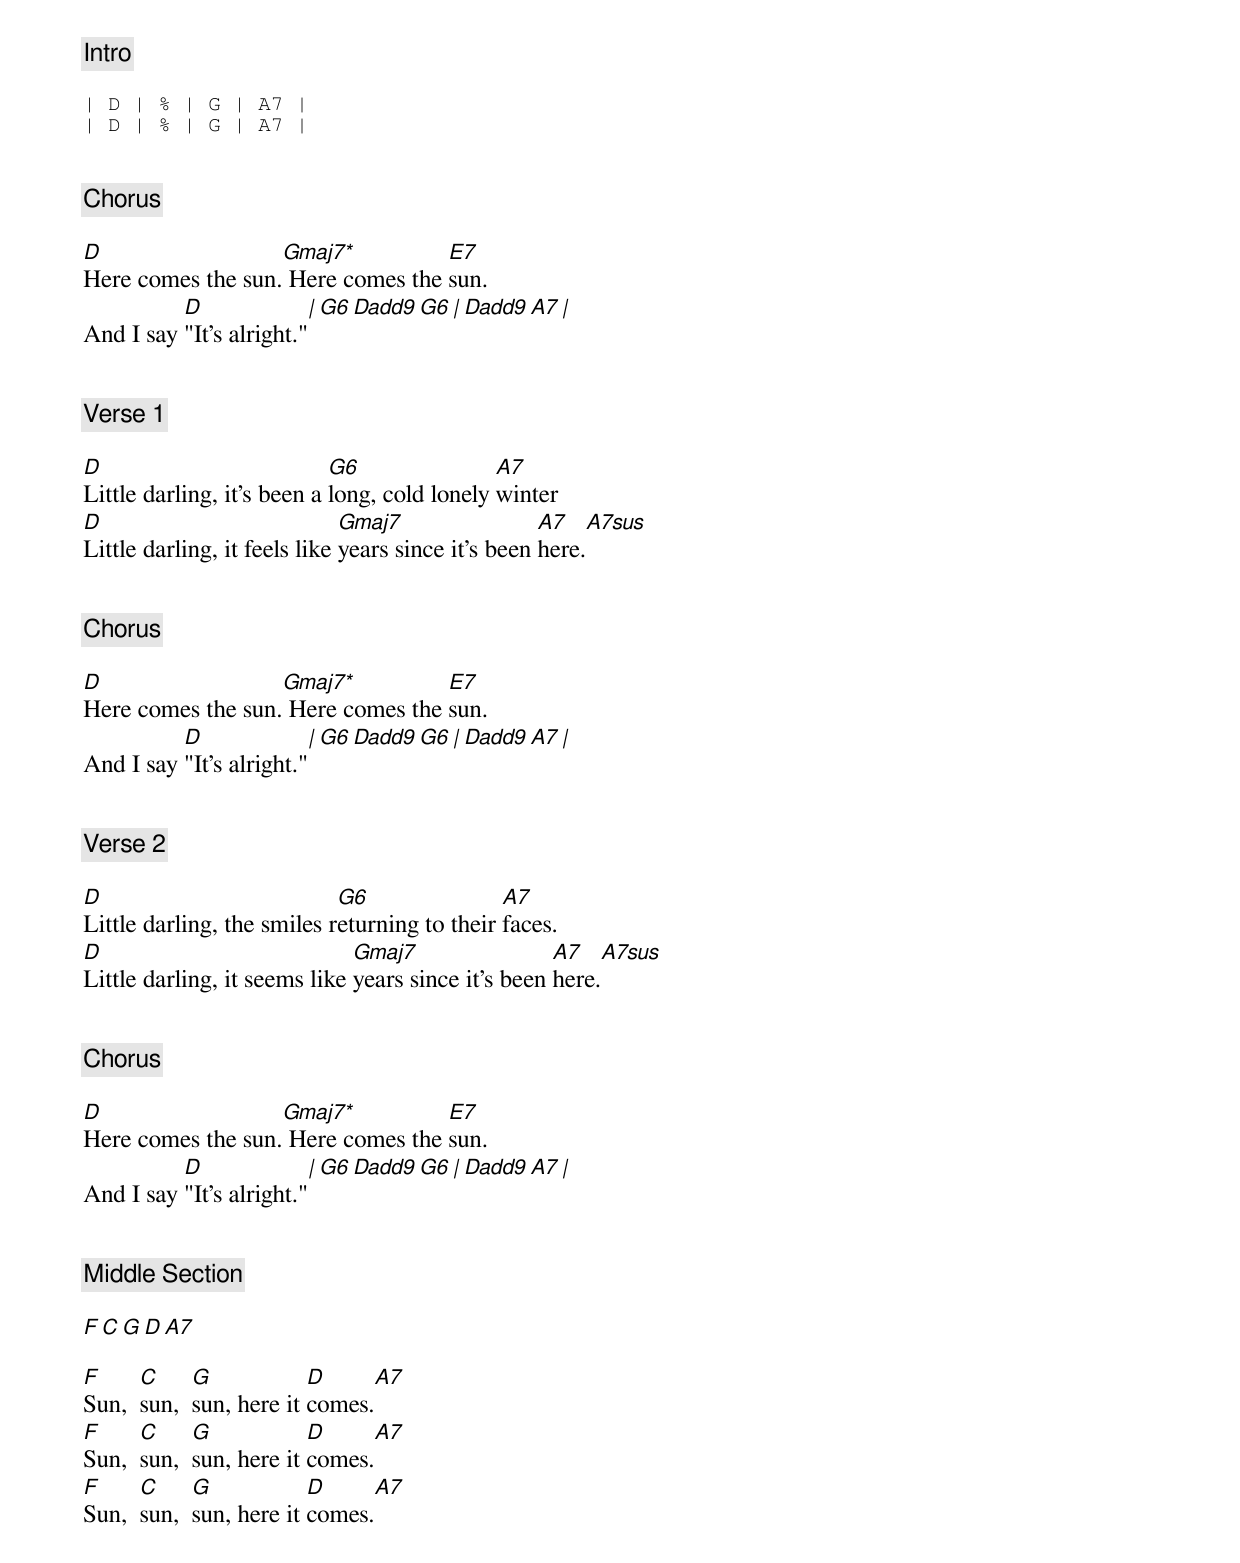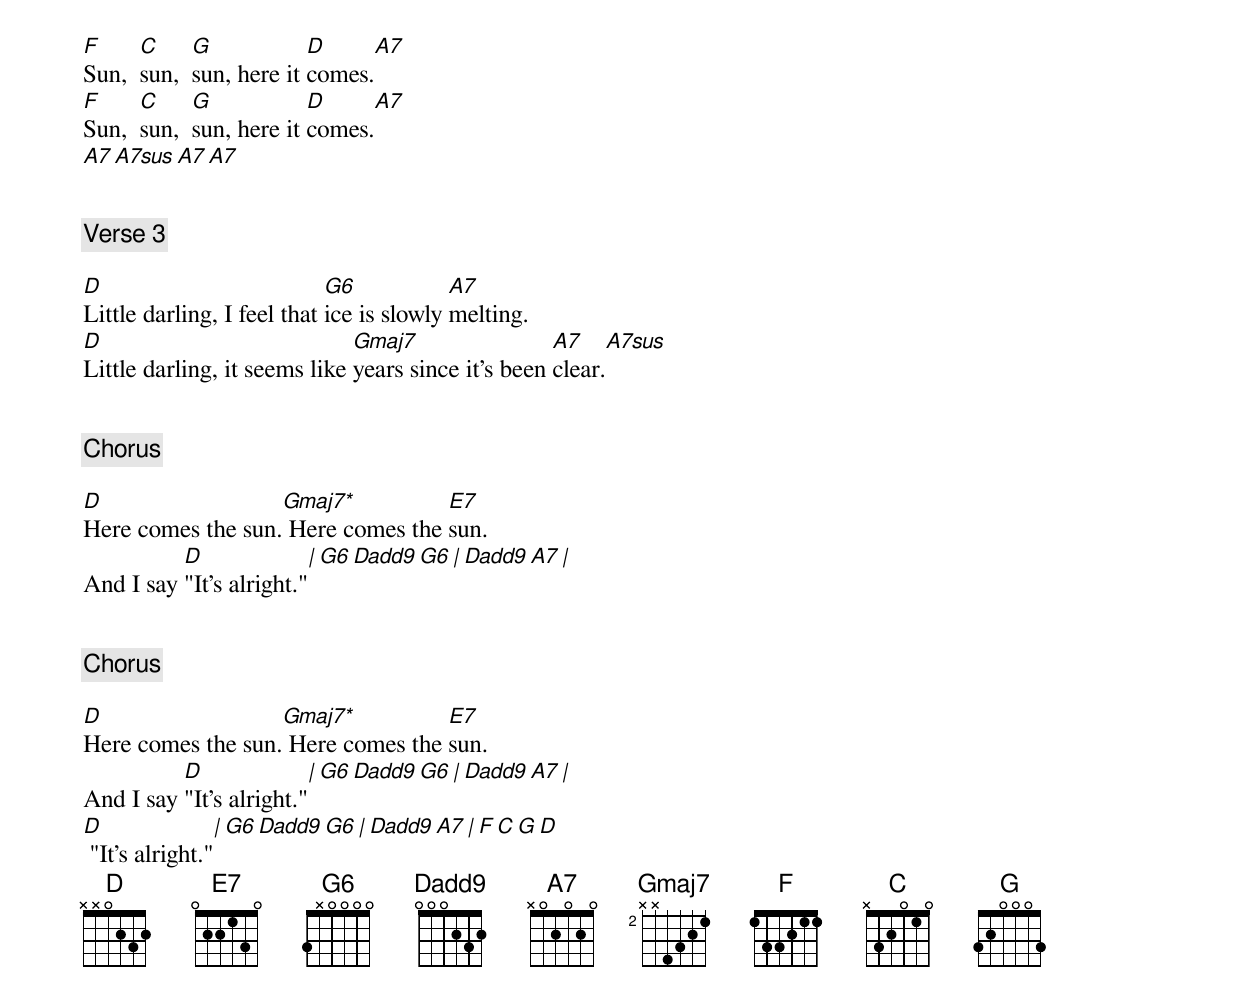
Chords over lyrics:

[Intro]

| D | % | G | A7 |
| D | % | G | A7 |


[Chorus]

D                  Gmaj7*          E7
Here comes the sun. Here comes the sun.
          D               | G6  Dadd9  G6 | Dadd9  A7 |
And I say "It's alright."


[Verse 1]

D                           G6                A7
Little darling, it's been a long, cold lonely winter
D                             Gmaj7                 A7     A7sus
Little darling, it feels like years since it's been here.


[Chorus]

D                  Gmaj7*          E7
Here comes the sun. Here comes the sun.
          D               | G6  Dadd9  G6 | Dadd9  A7 |
And I say "It's alright."


[Verse 2]

D                           G6                A7
Little darling, the smiles returning to their faces.
D                             Gmaj7                 A7     A7sus
Little darling, it seems like years since it's been here.


[Chorus]

D                  Gmaj7*          E7
Here comes the sun. Here comes the sun.
          D               | G6  Dadd9  G6 | Dadd9  A7 |
And I say "It's alright."


[Middle Section]

F C G  D  A7

F     C     G            D      A7
Sun,  sun,  sun, here it comes.
F     C     G            D      A7
Sun,  sun,  sun, here it comes.
F     C     G            D      A7
Sun,  sun,  sun, here it comes.
F     C     G            D      A7
Sun,  sun,  sun, here it comes.
F     C     G            D      A7
Sun,  sun,  sun, here it comes.
A7    A7sus   A7   A7


[Verse 3]

D                           G6            A7
Little darling, I feel that ice is slowly melting.
D                             Gmaj7                 A7     A7sus
Little darling, it seems like years since it's been clear.


[Chorus]

D                  Gmaj7*          E7
Here comes the sun. Here comes the sun.
          D               | G6  Dadd9  G6 | Dadd9  A7 |
And I say "It's alright."


[Chorus]

D                  Gmaj7*          E7
Here comes the sun. Here comes the sun.
          D               | G6  Dadd9  G6 | Dadd9  A7 |
And I say "It's alright."
D               | G6  Dadd9  G6 | Dadd9  A7 | F C G  D
 "It's alright."
